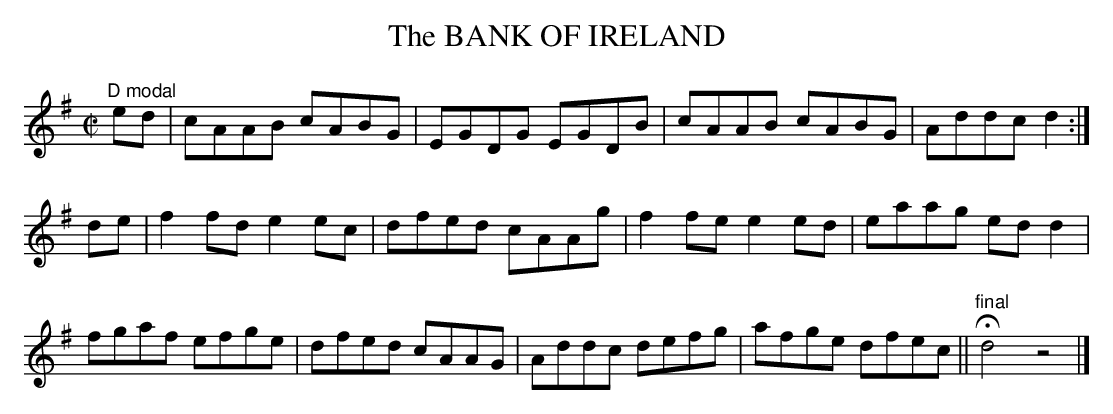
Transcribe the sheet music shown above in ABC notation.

X:1
T:BANK OF IRELAND, The
M:C|
L:1/8
K:G
"^D modal"
ed|cAAB cABG|EGDG EGDB|cAAB cABG|Addc d2:|
de|f2fd e2ec|dfed cAAg|f2fe e2ed|eaag edd2|
fgaf efge|dfed cAAG|Addc defg|afge dfec||"final"Hd4z4|]
